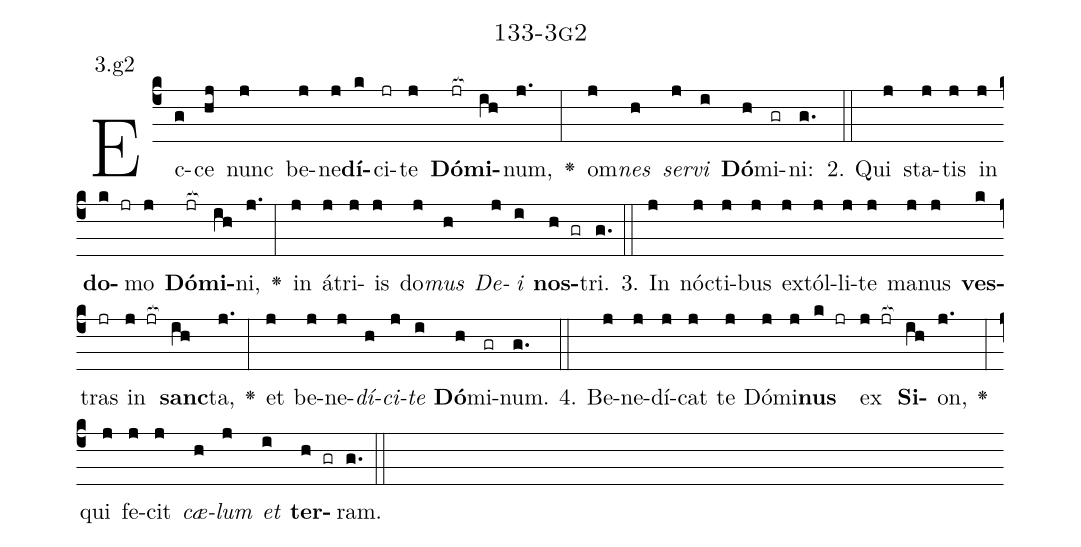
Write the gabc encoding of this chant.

name: 133-3g2;
annotation: 3.g2;
%%
(c4)Ec(g)ce(hj) nunc(j) be(j)ne(j)<b>dí</b>(k)ci(jr)te(j) <b>Dó</b>(jr[ocb:1{])<b>mi</b>(ih[ocb:0}])num,(j.) <v>\greheightstar</v>(:) om(j)<i>nes</i>(h) <i>ser</i>(j)<i>vi</i>(i) <b>Dó</b>(h)mi(gr)ni:(g.) (::)
2. Qui(j) sta(j)tis(j) in(j) <b>do</b>(k jr)mo(j) <b>Dó</b>(jr[ocb:1{])<b>mi</b>(ih[ocb:0}])ni,(j.) <v>\greheightstar</v>(:) in(j) á(j)tri(j)is(j) do(j)<i>mus</i>(h) <i>De</i>(j)<i>i</i>(i) <b>nos</b>(h gr)tri.(g.) (::)
3. In(j) nóc(j)ti(j)bus(j) ex(j)tól(j)li(j)te(j) ma(j)nus(j) <b>ves</b>(k)tras(jr) in(j jr[ocb:1{]) <b>sanc</b>(ih[ocb:0}])ta,(j.) <v>\greheightstar</v>(:) et(j) be(j)ne(j)<i>dí</i>(h)<i>ci</i>(j)<i>te</i>(i) <b>Dó</b>(h)mi(gr)num.(g.) (::)
4. Be(j)ne(j)dí(j)cat(j) te(j) Dó(j)mi(j)<b>nus</b>(k jr) ex(j jr[ocb:1{]) <b>Si</b>(ih[ocb:0}])on,(j.) <v>\greheightstar</v>(:) qui(j) fe(j)cit(j) <i>cæ</i>(h)<i>lum</i>(j) <i>et</i>(i) <b>ter</b>(h gr)ram.(g.) (::)
